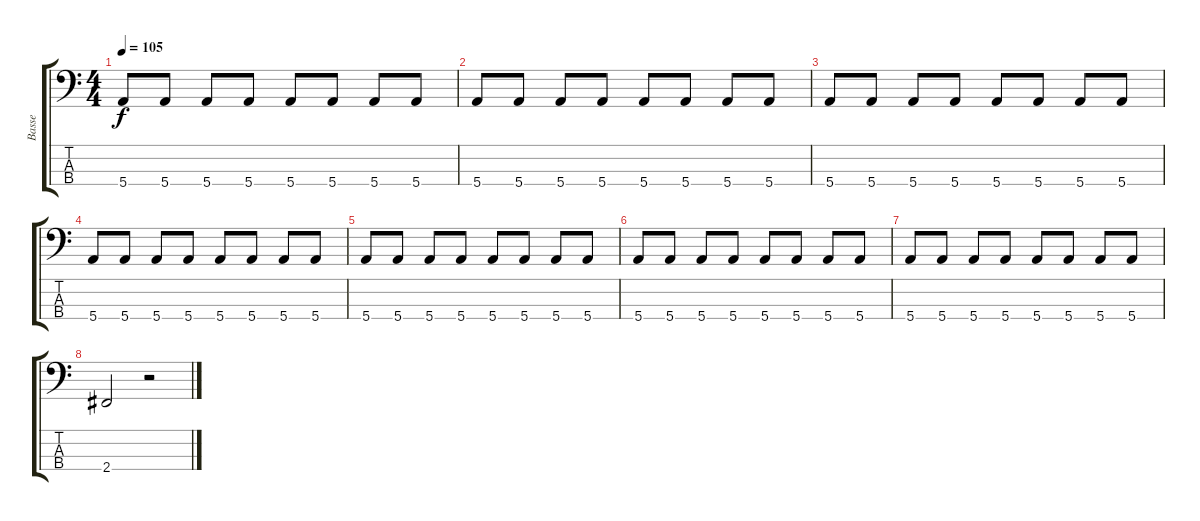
\track ("Basse" "Basse") {instrument electricbassfinger}
\staff {score tabs}
\tuning (G2 D2 A1 E1) {hide}
\ts (4 4)
\tempo 105
\clef f4
\ks c
5.4.8{dy f} 5.4.8 5.4.8 5.4.8 5.4.8 5.4.8 5.4.8 5.4.8 |
5.4.8 5.4.8 5.4.8 5.4.8 5.4.8 5.4.8 5.4.8 5.4.8 |
5.4.8 5.4.8 5.4.8 5.4.8 5.4.8 5.4.8 5.4.8 5.4.8 |
5.4.8 5.4.8 5.4.8 5.4.8 5.4.8 5.4.8 5.4.8 5.4.8 |
5.4.8 5.4.8 5.4.8 5.4.8 5.4.8 5.4.8 5.4.8 5.4.8 |
5.4.8 5.4.8 5.4.8 5.4.8 5.4.8 5.4.8 5.4.8 5.4.8 |
5.4.8 5.4.8 5.4.8 5.4.8 5.4.8 5.4.8 5.4.8 5.4.8 |
2.4.2 r.2
